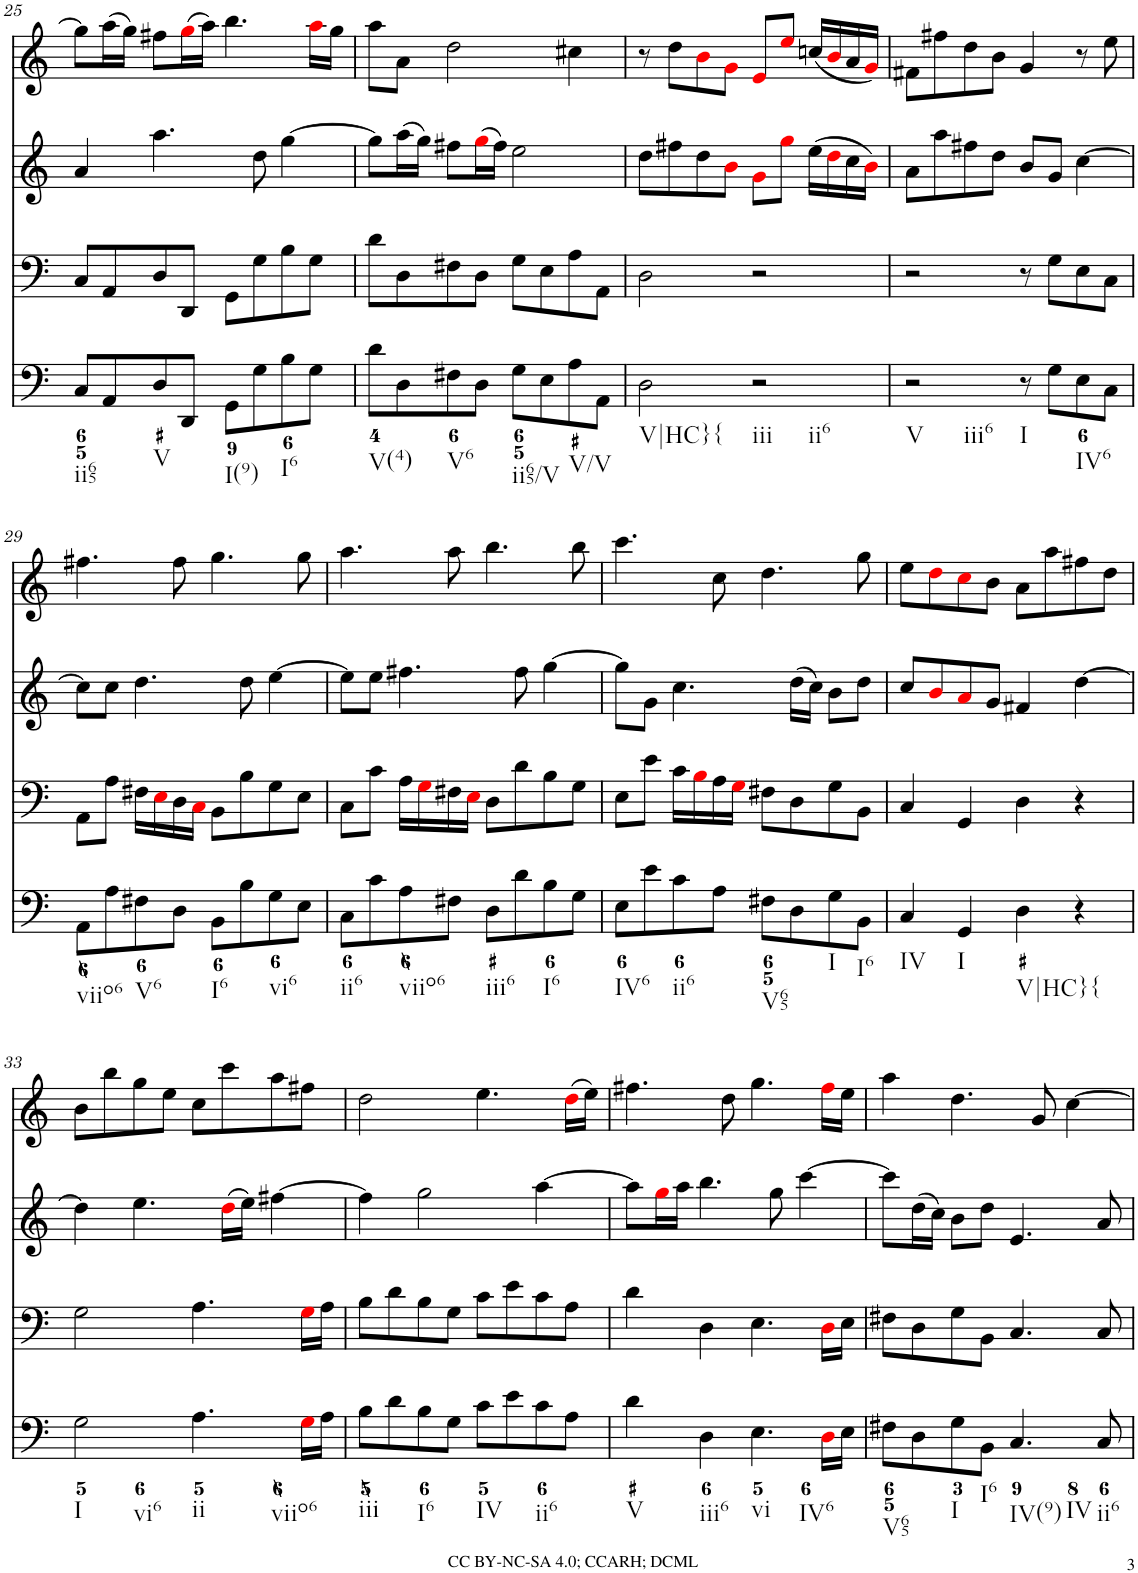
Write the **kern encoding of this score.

**kern	**kern	**kern	**kern
*part4	*part3	*part2	*part1
*staff4	*staff3	*staff2	*staff1
*I"Piano	*I"Piano	*I"Piano	*I"Piano
*I'Pno	*I'Pno	*I'Pno	*I'Pno
!!LO:PB:g=z
*clefF4	*clefF4	*clefG2	*clefG2
*k[]	*k[]	*k[]	*k[]
*M4/4	*M4/4	*M4/4	*M4/4
*met(c)	*met(c)	*met(c)	*met(c)
=25	=25	=25	=25
!LO:TX:b:t=ii65	!	!	!
8C/L	8C/L	4a/	8gg\L]
8AA/	8AA/	.	(16aa\L
.	.	.	16gg\JJ)
!LO:TX:b:t=V	!	!	!
8D/	8D/	4.aa\	8ff#X\L
8DD/J	8DD/J	.	(16ggi\L
.	.	.	16aa\JJ)
!LO:TX:b:t=I(9)	!	!	!
8GG\L	8GG\L	.	4.bb\
8G\	8G\	8dd\	.
!LO:TX:b:t=I6	!	!	!
8B\	8B\	[4gg\	.
8G\J	8G\J	.	16aai\LL
.	.	.	16gg\JJ
=26	=26	=26	=26
!LO:TX:b:t=V(4)	!	!	!
8d\L	8d\L	8gg\L]	8aa\L
8D\	8D\	(16aa\L	8a\J
.	.	16gg\JJ)	.
!LO:TX:b:t=V6	!	!	!
8F#X\	8F#X\	8ff#X\L	2dd\
8D\J	8D\J	(16ggi\L	.
.	.	16ff#\JJ)	.
!LO:TX:b:t=ii65/V	!	!	!
8G\L	8G\L	2ee\	.
8E\	8E\	.	.
!LO:TX:b:t=V/V	!	!	!
8A\	8A\	.	4cc#X\
8AA\J	8AA\J	.	.
=27	=27	=27	=27
!LO:TX:b:t=V|HC}{	!	!	!
2D\	2D\	8dd\L	8r
.	.	8ff#X\	8dd\L
.	.	8dd\	8bi\
.	.	8bi\J	8gi\J
!LO:TX:b:t=iii	!	!	!
!LO:TX:b:t=ii6	!	!	!
2r	2r	8gi\L	8ei/L
.	.	8ggi\J	8eei/J
.	.	(16ee\LL	(16ccn/LL
.	.	16ddi\	16bi/
.	.	16cc\	16a/
.	.	16bi\JJ)	16gi/JJ)
=28	=28	=28	=28
!LO:TX:b:t=V	!	!	!
!LO:TX:b:t=iii6	!	!	!
2r	2r	8a\L	8f#X\L
.	.	8aa\	8ff#X\
.	.	8ff#X\	8dd\
.	.	8dd\J	8b\J
!LO:TX:b:t=I	!	!	!
8r	8r	8b/L	4g/
8G\L	8G\L	8g/J	.
!LO:TX:b:t=IV6	!	!	!
8E\	8E\	[4cc\	8r
8C\J	8C\J	.	8ee\
!!LO:LB:g=z
=29	=29	=29	=29
!LO:TX:b:t=viio6	!	!	!
8AA\L	8AA\L	8cc\L]	4.ff#X\
8A\	8A\J	8cc\J	.
!LO:TX:b:t=V6	!	!	!
8F#X\	16F#X\LL	4.dd\	.
.	16Ei\	.	.
8D\J	16D\	.	8ff#\
.	16Ci\JJ	.	.
!LO:TX:b:t=I6	!	!	!
8BB\L	8BB\L	.	4.gg\
8B\	8B\	8dd\	.
!LO:TX:b:t=vi6	!	!	!
8G\	8G\	[4ee\	.
8E\J	8E\J	.	8gg\
=30	=30	=30	=30
!LO:TX:b:t=ii6	!	!	!
8C\L	8C\L	8ee\L]	4.aa\
8c\	8c\J	8ee\J	.
!LO:TX:b:t=viio6	!	!	!
8A\	16A\LL	4.ff#X\	.
.	16Gi\	.	.
8F#X\J	16F#X\	.	8aa\
.	16Ei\JJ	.	.
!LO:TX:b:t=iii6	!	!	!
8D\L	8D\L	.	4.bb\
8d\	8d\	8ff#\	.
!LO:TX:b:t=I6	!	!	!
8B\	8B\	[4gg\	.
8G\J	8G\J	.	8bb\
=31	=31	=31	=31
!LO:TX:b:t=IV6	!	!	!
8E\L	8E\L	8gg\L]	4.ccc\
8e\	8e\J	8g\J	.
!LO:TX:b:t=ii6	!	!	!
8c\	16c\LL	4.cc\	.
.	16Bi\	.	.
8A\J	16A\	.	8cc\
.	16Gi\JJ	.	.
!LO:TX:b:t=V65	!	!	!
8F#X\L	8F#X\L	.	4.dd\
8D\	8D\	(16dd\LL	.
.	.	16cc\JJ)	.
!LO:TX:b:t=I	!	!	!
8G\	8G\	8b\L	.
!LO:TX:b:t=I6	!	!	!
8BB\J	8BB\J	8dd\J	8gg\
=32	=32	=32	=32
!LO:TX:b:t=IV	!	!	!
4C/	4C/	8cc/L	8ee\L
.	.	8bi/	8ddi\
!LO:TX:b:t=I	!	!	!
4GG/	4GG/	8ai/	8cci\
.	.	8g/J	8b\J
!LO:TX:b:t=V|HC}{	!	!	!
4D\	4D\	4f#X/	8a\L
.	.	.	8aa\
4r	4r	[4dd\	8ff#X\
.	.	.	8dd\J
!!LO:LB:g=z
=33	=33	=33	=33
!LO:TX:b:t=I	!	!	!
!LO:TX:b:t=vi6	!	!	!
2G\	2G\	4dd\]	8b\L
.	.	.	8bb\
.	.	4.ee\	8gg\
.	.	.	8ee\J
!LO:TX:b:t=ii	!	!	!
!LO:TX:b:t=viio6	!	!	!
4.A\	4.A\	.	8cc\L
.	.	(16ddi\LL	8ccc\
.	.	16ee\JJ)	.
.	.	[4ff#X\	8aa\
16Gi\LL	16Gi\LL	.	8ff#X\J
16A\JJ	16A\JJ	.	.
=34	=34	=34	=34
!LO:TX:b:t=iii	!	!	!
8B\L	8B\L	4ff#\]	2dd\
8d\	8d\	.	.
!LO:TX:b:t=I6	!	!	!
8B\	8B\	2gg\	.
8G\J	8G\J	.	.
!LO:TX:b:t=IV	!	!	!
8c\L	8c\L	.	4.ee\
8e\	8e\	.	.
!LO:TX:b:t=ii6	!	!	!
8c\	8c\	[4aa\	.
8A\J	8A\J	.	(16ddi\LL
.	.	.	16ee\JJ)
=35	=35	=35	=35
!LO:TX:b:t=V	!	!	!
4d\	4d\	8aa\L]	4.ff#X\
.	.	16ggi\L	.
.	.	16aa\JJ	.
!LO:TX:b:t=iii6	!	!	!
4D\	4D\	4.bb\	.
.	.	.	8dd\
!LO:TX:b:t=vi	!	!	!
!LO:TX:b:t=IV6	!	!	!
4.E\	4.E\	.	4.gg\
.	.	8gg\	.
.	.	[4ccc\	.
16Di\LL	16Di\LL	.	16ff#i\LL
16E\JJ	16E\JJ	.	16ee\JJ
=36	=36	=36	=36
!LO:TX:b:t=V65	!	!	!
8F#X\L	8F#X\L	8ccc\L]	4aa\
8D\	8D\	(16dd\L	.
.	.	16cc\JJ)	.
!LO:TX:b:t=I	!	!	!
8G\	8G\	8b\L	4.dd\
!LO:TX:b:t=I6	!	!	!
8BB\J	8BB\J	8dd\J	.
!LO:TX:b:t=IV(9)	!	!	!
!LO:TX:b:t=IV	!	!	!
4.C/	4.C/	4.e/	.
.	.	.	8g/
.	.	.	[4cc\
!LO:TX:b:t=ii6	!	!	!
8C/	8C/	8a/	.
=	=	=	=
*-	*-	*-	*-
